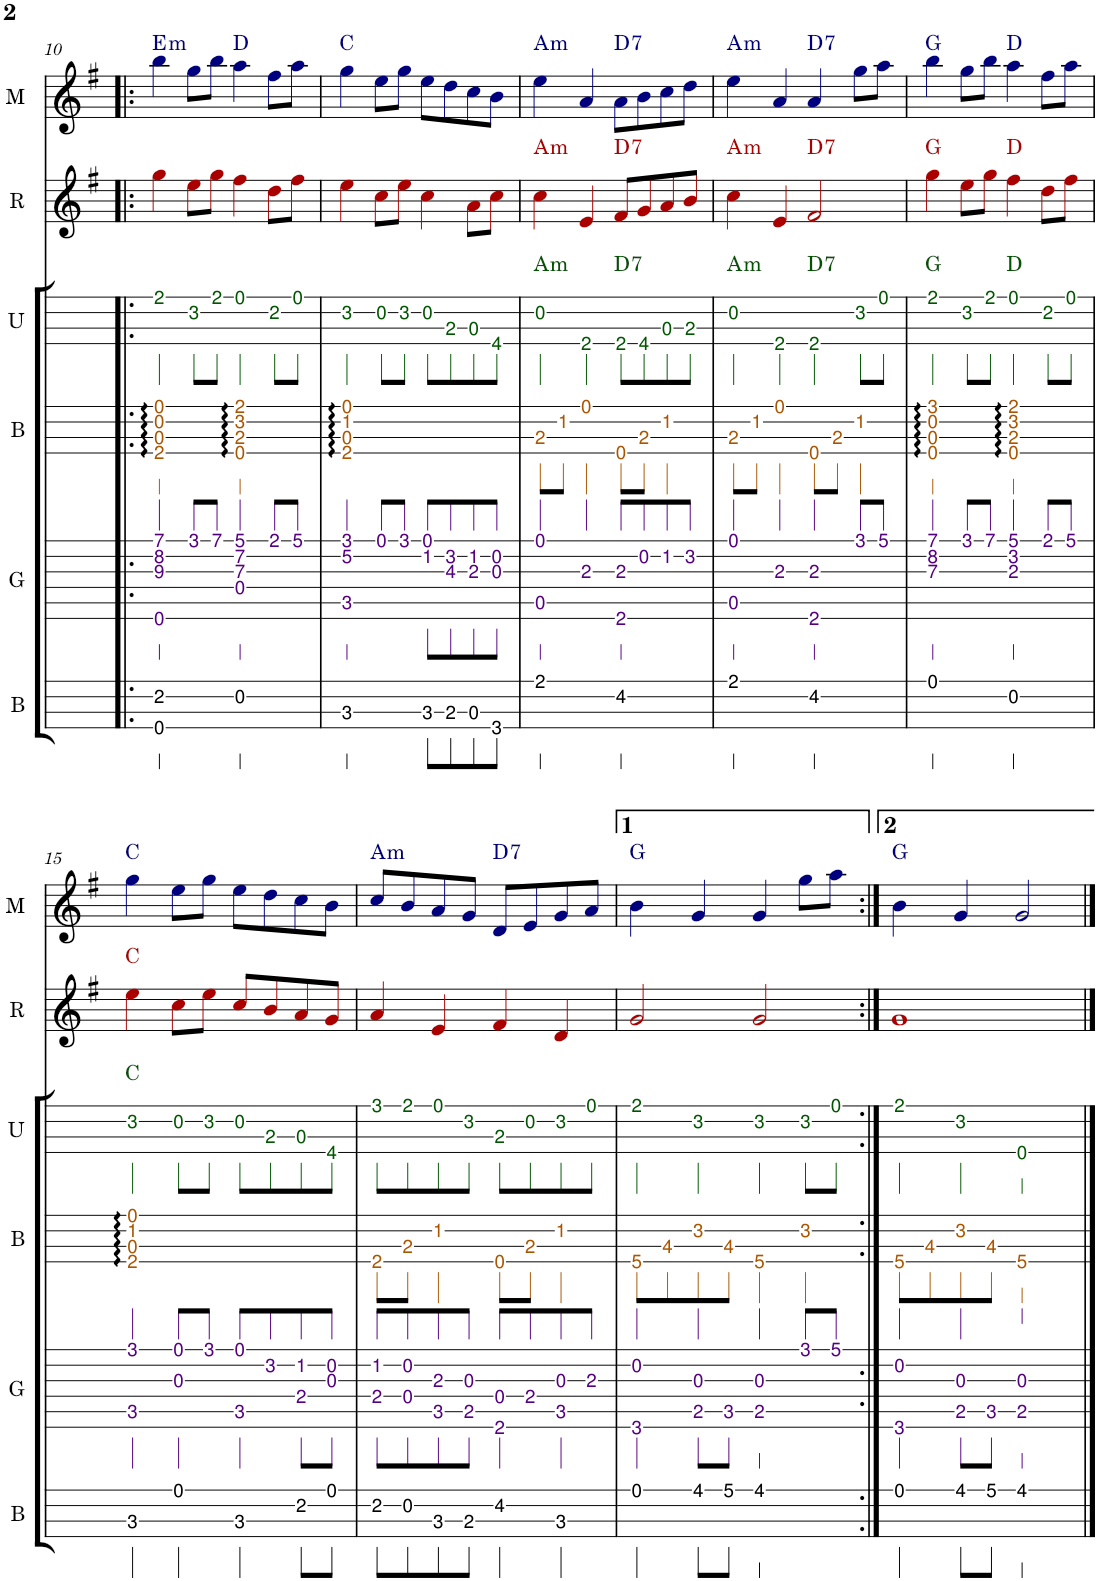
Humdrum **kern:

**kern	**kern	**kern	**kern	**harte	**kern	**harte	**kern	**harte
*part6	*part5	*part4	*part3	*part3	*part2	*part2	*part1	*part1
*staff6	*staff5	*staff4	*staff3	*	*staff2	*	*staff1	*
*I"Bass	*I"Guitar	*I"Baritone	*I"Ukulele	*	*I"Recorder	*	*I"Mandolin	*
*I'B	*I'G	*I'B	*I'U	*	*I'R	*	*I'M	*
!!LO:PB:g=z
*	*	*	*	*	*clefG2	*	*clefG2	*
*k[f#]	*k[f#]	*k[f#]	*k[f#]	*	*k[f#]	*	*k[f#]	*
*G:	*G:	*G:	*G:	*	*G:	*	*G:	*
*M2/2	*M2/2	*M2/2	*M2/2	*	*M2/2	*	*M2/2	*
*met(c|)	*met(c|)	*met(c|)	*met(c|)	*	*met(c|)	*	*met(c|)	*
=10!|:	=10!|:	=10!|:	=10!|:	=10!|:	=10!|:	=10!|:	=10!|:	=10!|:
*	*^	*	*	*	*	*	*	*
!	!	!	!	!	!	!	!	!	!LO:H:kt=m
2EEE\ 2EE\	4ei/ 4gi/ 4bi/	2EEi\	2Ej\ 2Gj\ 2Bj\ 2ej\	4bZ\	.	4ggV\	.	4bbN\	E:min
.	8gi/L	.	.	8gZ\L	.	8eeV\L	.	8ggN\L	.
.	8bi/J	.	.	8bZ\J	.	8ggV\J	.	8bbN\J	.
2DD\	4di/ 4f#i/ 4ai/	2Di\	2Dj\ 2Aj\ 2dj\ 2f#j\	4aZ\	.	4ff#V\	.	4aaN\	D:maj
.	8f#i/L	.	.	8f#Z\L	.	8ddV\L	.	8ff#N\L	.
.	8ai/J	.	.	8aZ\J	.	8ff#V\J	.	8aaN\J	.
=11	=11	=11	=11	=11	=11	=11	=11	=11	=11
2CC\	4ei/ 4gi/	2Ci\	1Ej 1Gj 1cj 1ej	4gZ\	.	4eeV\	.	4ggN\	C:maj
.	8ei/L	.	.	8eZ\L	.	8ccV\L	.	8eeN\L	.
.	8gi/J	.	.	8gZ\J	.	8eeV\J	.	8ggN\J	.
8CC\L	8ei/L	8ci\L	.	8eZ\L	.	4ccV\	.	8eeN\L	.
8BBB\	8di/	8Bi\	.	8dZ\	.	.	.	8ddN\	.
8AAA\	8ci/	8Ai\	.	8cZ\	.	8aV\L	.	8ccN\	.
8GGG\J	8Bi/J	8Gi\J	.	8BZ\J	.	8ccV\J	.	8bN\J	.
=12	=12	=12	=12	=12	=12	=12	=12	=12	=12
!	!	!	!	!	!LO:H:kt=m	!	!LO:H:kt=m	!	!LO:H:kt=m
2AA\	4ei/	2AAi\	8Aj\L	4eZ\	A:min	4ccV\	A:min	4eeN\	A:min
.	.	.	8cj\J	.	.	.	.	.	.
.	4Ai/	.	4ej\	4AZ\	.	4eV/	.	4aN/	.
!	!	!	!	!	!LO:H:kt=7	!	!LO:H:kt=7	!	!LO:H:kt=7
2FF#\	8Ai/L	2FF#i\	8Dj\L	8AZ\L	D:7	8f#V/L	D:7	8aN\L	D:7
.	8Bi/	.	8Aj\J	8BZ\	.	8gV/	.	8bN\	.
.	8ci/	.	4cj\	8cZ\	.	8aV/	.	8ccN\	.
.	8di/J	.	.	8dZ\J	.	8bV/J	.	8ddN\J	.
=13	=13	=13	=13	=13	=13	=13	=13	=13	=13
!	!	!	!	!	!LO:H:kt=m	!	!LO:H:kt=m	!	!LO:H:kt=m
2AA\	4ei/	2AAi\	8Aj\L	4eZ\	A:min	4ccV\	A:min	4eeN\	A:min
.	.	.	8cj\J	.	.	.	.	.	.
.	4Ai/	.	4ej\	4AZ\	.	4eV/	.	4aN/	.
!	!	!	!	!	!LO:H:kt=7	!	!LO:H:kt=7	!	!LO:H:kt=7
2FF#\	4Ai/	2FF#i\	8Dj\L	4AZ\	D:7	2f#V/	D:7	4aN/	D:7
.	.	.	8Aj\J	.	.	.	.	.	.
.	8gi/L	.	4cj\	8gZ\L	.	.	.	8ggN\L	.
.	8ai/J	.	.	8aZ\J	.	.	.	8aaN\J	.
=14	=14	=14	=14	=14	=14	=14	=14	=14	=14
2GG\	4gi/ 4bi/	2di\	2Dj\ 2Gj\ 2Bj\ 2gj\	4bZ\	G:maj	4ggV\	G:maj	4bbN\	G:maj
.	8gi/L	.	.	8gZ\L	.	8eeV\L	.	8ggN\L	.
.	8bi/J	.	.	8bZ\J	.	8ggV\J	.	8bbN\J	.
2DD\	4ai/	2Ai\ 2di\	2Dj\ 2Aj\ 2dj\ 2f#j\	4aZ\	D:maj	4ff#V\	D:maj	4aaN\	D:maj
.	8f#i/L	.	.	8f#Z\L	.	8ddV\L	.	8ff#N\L	.
.	8ai/J	.	.	8aZ\J	.	8ff#V\J	.	8aaN\J	.
!!LO:LB:g=z
=15	=15	=15	=15	=15	=15	=15	=15	=15	=15
4CC\	4gi/	4Ci\	1Ej 1Gj 1cj 1ej	4gZ\	C:maj	4eeV\	C:maj	4ggN\	C:maj
4GG\	8ei/L	4Gi\	.	8eZ\L	.	8ccV\L	.	8eeN\L	.
.	8gi/J	.	.	8gZ\J	.	8eeV\J	.	8ggN\J	.
4CC\	8ei/L	4Ci\	.	8eZ\L	.	8ccV/L	.	8eeN\L	.
.	8di/	.	.	8dZ\	.	8bV/	.	8ddN\	.
8EE\L	8ci/	8Ei\L	.	8cZ\	.	8aV/	.	8ccN\	.
8GG\J	8Bi/J	8Gi\J	.	8BZ\J	.	8gV/J	.	8bN\J	.
=16	=16	=16	=16	=16	=16	=16	=16	=16	=16
!	!	!	!	!	!	!	!	!	!LO:H:kt=m
8EE\L	8ci/L	8Ei\L	8Ej\L	8ccZ\L	.	4aV/	.	8ccN/L	A:min
8DD\	8Bi/	8Di\	8Aj\J	8bZ\	.	.	.	8bN/	.
8CC\	8Ai/	8Ci\	4cj\	8aZ\	.	4eV/	.	8aN/	.
8BBB\J	8Gi/J	8BBi\J	.	8gZ\J	.	.	.	8gN/J	.
!	!	!	!	!	!	!	!	!	!LO:H:kt=7
4FF#\	8Di/L	4FF#i\	8Dj\L	8dZ\L	.	4f#V/	.	8dN/L	D:7
.	8Ei/	.	8Aj\J	8eZ\	.	.	.	8eN/	.
4CC\	8Gi/	4Ci\	4cj\	8gZ\	.	4dV/	.	8gN/	.
.	8Ai/J	.	.	8aZ\J	.	.	.	8aN/J	.
=17	=17	=17	=17	=17	=17	=17	=17	=17	=17
4GG\	4Bi/	4GGi\	8Gj\L	4bZ\	.	2gV/	.	4bN\	G:maj
.	.	.	8Bj\	.	.	.	.	.	.
8BB\L	4Gi/	8BBi\L	8dj\	4gZ\	.	.	.	4gN/	.
8C\J	.	8Ci\J	8Bj\J	.	.	.	.	.	.
2BB\	4Gi/	2BBi\	4Gj\	4gZ\	.	2gV/	.	4gN/	.
.	8gi/L	.	4dj\	8gZ\L	.	.	.	8ggN\L	.
.	8ai/J	.	.	8aZ\J	.	.	.	8aaN\J	.
=18:|!	=18:|!	=18:|!	=18:|!	=18:|!	=18:|!	=18:|!	=18:|!	=18:|!	=18:|!
4GG\	4Bi/	4GGi\	8Gj\L	4bZ\	.	1gV	.	4bN\	G:maj
.	.	.	8Bj\	.	.	.	.	.	.
8BB\L	4Gi/	8BBi\L	8dj\	4gZ\	.	.	.	4gN/	.
8C\J	.	8Ci\J	8Bj\J	.	.	.	.	.	.
2BB\	2Gi/	2BBi\	2Gj\	2GZ\	.	.	.	2gN/	.
*	*v	*v	*	*	*	*	*	*	*
==	==	==	==	==	==	==	==	==
*-	*-	*-	*-	*-	*-	*-	*-	*-
